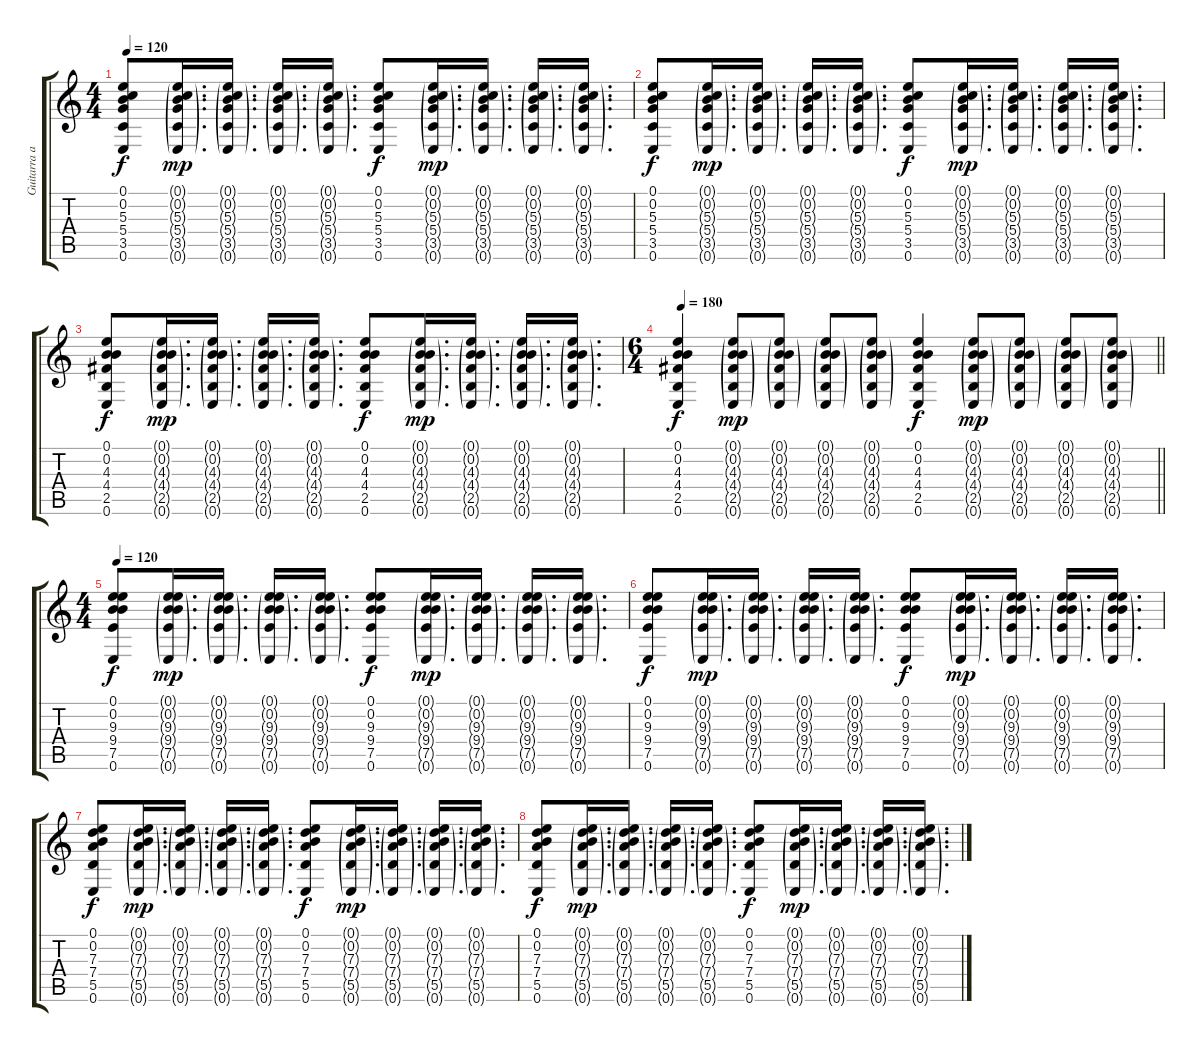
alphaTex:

\track ("Guitarra acústica" "Guitarra a") {instrument acousticguitarsteel}
\staff {score tabs}
\tuning (E4 B3 G3 D3 A2 E2) {hide}
\ts (4 4)
\tempo 120
\clef g2
\ks c
(0.1 0.2 5.3 5.4 3.5 0.6).8{dy f} (0.1{g} 0.2{g} 5.3{g} 5.4{g} 3.5{g} 0.6{g}).16{d dy mp} (0.1{g} 0.2{g} 5.3{g} 5.4{g} 3.5{g} 0.6{g}).16{d} (0.1{g} 0.2{g} 5.3{g} 5.4{g} 3.5{g} 0.6{g}).16{d} (0.1{g} 0.2{g} 5.3{g} 5.4{g} 3.5{g} 0.6{g}).16{d} (0.1 0.2 5.3 5.4 3.5 0.6).8{dy f} (0.1{g} 0.2{g} 5.3{g} 5.4{g} 3.5{g} 0.6{g}).16{d dy mp} (0.1{g} 0.2{g} 5.3{g} 5.4{g} 3.5{g} 0.6{g}).16{d} (0.1{g} 0.2{g} 5.3{g} 5.4{g} 3.5{g} 0.6{g}).16{d} (0.1{g} 0.2{g} 5.3{g} 5.4{g} 3.5{g} 0.6{g}).16{d} |
(0.1 0.2 5.3 5.4 3.5 0.6).8{dy f} (0.1{g} 0.2{g} 5.3{g} 5.4{g} 3.5{g} 0.6{g}).16{d dy mp} (0.1{g} 0.2{g} 5.3{g} 5.4{g} 3.5{g} 0.6{g}).16{d} (0.1{g} 0.2{g} 5.3{g} 5.4{g} 3.5{g} 0.6{g}).16{d} (0.1{g} 0.2{g} 5.3{g} 5.4{g} 3.5{g} 0.6{g}).16{d} (0.1 0.2 5.3 5.4 3.5 0.6).8{dy f} (0.1{g} 0.2{g} 5.3{g} 5.4{g} 3.5{g} 0.6{g}).16{d dy mp} (0.1{g} 0.2{g} 5.3{g} 5.4{g} 3.5{g} 0.6{g}).16{d} (0.1{g} 0.2{g} 5.3{g} 5.4{g} 3.5{g} 0.6{g}).16{d} (0.1{g} 0.2{g} 5.3{g} 5.4{g} 3.5{g} 0.6{g}).16{d} |
(0.1 0.2 4.3 4.4 2.5 0.6).8{dy f} (0.1{g} 0.2{g} 4.3{g} 4.4{g} 2.5{g} 0.6{g}).16{d dy mp} (0.1{g} 0.2{g} 4.3{g} 4.4{g} 2.5{g} 0.6{g}).16{d} (0.1{g} 0.2{g} 4.3{g} 4.4{g} 2.5{g} 0.6{g}).16{d} (0.1{g} 0.2{g} 4.3{g} 4.4{g} 2.5{g} 0.6{g}).16{d} (0.1 0.2 4.3 4.4 2.5 0.6).8{dy f} (0.1{g} 0.2{g} 4.3{g} 4.4{g} 2.5{g} 0.6{g}).16{d dy mp} (0.1{g} 0.2{g} 4.3{g} 4.4{g} 2.5{g} 0.6{g}).16{d} (0.1{g} 0.2{g} 4.3{g} 4.4{g} 2.5{g} 0.6{g}).16{d} (0.1{g} 0.2{g} 4.3{g} 4.4{g} 2.5{g} 0.6{g}).16{d} |
\ts (6 4)
\tempo 180
\barLineRight lightlight
(0.1 0.2 4.3 4.4 2.5 0.6).4{dy f} (0.1{g} 0.2{g} 4.3{g} 4.4{g} 2.5{g} 0.6{g}).8{dy mp} (0.1{g} 0.2{g} 4.3{g} 4.4{g} 2.5{g} 0.6{g}).8 (0.1{g} 0.2{g} 4.3{g} 4.4{g} 2.5{g} 0.6{g}).8 (0.1{g} 0.2{g} 4.3{g} 4.4{g} 2.5{g} 0.6{g}).8 (0.1 0.2 4.3 4.4 2.5 0.6).4{dy f} (0.1{g} 0.2{g} 4.3{g} 4.4{g} 2.5{g} 0.6{g}).8{dy mp} (0.1{g} 0.2{g} 4.3{g} 4.4{g} 2.5{g} 0.6{g}).8 (0.1{g} 0.2{g} 4.3{g} 4.4{g} 2.5{g} 0.6{g}).8 (0.1{g} 0.2{g} 4.3{g} 4.4{g} 2.5{g} 0.6{g}).8 |
\ts (4 4)
\tempo 120
(0.1 0.2 9.3 9.4 7.5 0.6).8{dy f} (0.1{g} 0.2{g} 9.3{g} 9.4{g} 7.5{g} 0.6{g}).16{d dy mp} (0.1{g} 0.2{g} 9.3{g} 9.4{g} 7.5{g} 0.6{g}).16{d} (0.1{g} 0.2{g} 9.3{g} 9.4{g} 7.5{g} 0.6{g}).16{d} (0.1{g} 0.2{g} 9.3{g} 9.4{g} 7.5{g} 0.6{g}).16{d} (0.1 0.2 9.3 9.4 7.5 0.6).8{dy f} (0.1{g} 0.2{g} 9.3{g} 9.4{g} 7.5{g} 0.6{g}).16{d dy mp} (0.1{g} 0.2{g} 9.3{g} 9.4{g} 7.5{g} 0.6{g}).16{d} (0.1{g} 0.2{g} 9.3{g} 9.4{g} 7.5{g} 0.6{g}).16{d} (0.1{g} 0.2{g} 9.3{g} 9.4{g} 7.5{g} 0.6{g}).16{d} |
(0.1 0.2 9.3 9.4 7.5 0.6).8{dy f} (0.1{g} 0.2{g} 9.3{g} 9.4{g} 7.5{g} 0.6{g}).16{d dy mp} (0.1{g} 0.2{g} 9.3{g} 9.4{g} 7.5{g} 0.6{g}).16{d} (0.1{g} 0.2{g} 9.3{g} 9.4{g} 7.5{g} 0.6{g}).16{d} (0.1{g} 0.2{g} 9.3{g} 9.4{g} 7.5{g} 0.6{g}).16{d} (0.1 0.2 9.3 9.4 7.5 0.6).8{dy f} (0.1{g} 0.2{g} 9.3{g} 9.4{g} 7.5{g} 0.6{g}).16{d dy mp} (0.1{g} 0.2{g} 9.3{g} 9.4{g} 7.5{g} 0.6{g}).16{d} (0.1{g} 0.2{g} 9.3{g} 9.4{g} 7.5{g} 0.6{g}).16{d} (0.1{g} 0.2{g} 9.3{g} 9.4{g} 7.5{g} 0.6{g}).16{d} |
(0.1 0.2 7.3 7.4 5.5 0.6).8{dy f} (0.1{g} 0.2{g} 7.3{g} 7.4{g} 5.5{g} 0.6{g}).16{d dy mp} (0.1{g} 0.2{g} 7.3{g} 7.4{g} 5.5{g} 0.6{g}).16{d} (0.1{g} 0.2{g} 7.3{g} 7.4{g} 5.5{g} 0.6{g}).16{d} (0.1{g} 0.2{g} 7.3{g} 7.4{g} 5.5{g} 0.6{g}).16{d} (0.1 0.2 7.3 7.4 5.5 0.6).8{dy f} (0.1{g} 0.2{g} 7.3{g} 7.4{g} 5.5{g} 0.6{g}).16{d dy mp} (0.1{g} 0.2{g} 7.3{g} 7.4{g} 5.5{g} 0.6{g}).16{d} (0.1{g} 0.2{g} 7.3{g} 7.4{g} 5.5{g} 0.6{g}).16{d} (0.1{g} 0.2{g} 7.3{g} 7.4{g} 5.5{g} 0.6{g}).16{d} |
(0.1 0.2 7.3 7.4 5.5 0.6).8{dy f} (0.1{g} 0.2{g} 7.3{g} 7.4{g} 5.5{g} 0.6{g}).16{d dy mp} (0.1{g} 0.2{g} 7.3{g} 7.4{g} 5.5{g} 0.6{g}).16{d} (0.1{g} 0.2{g} 7.3{g} 7.4{g} 5.5{g} 0.6{g}).16{d} (0.1{g} 0.2{g} 7.3{g} 7.4{g} 5.5{g} 0.6{g}).16{d} (0.1 0.2 7.3 7.4 5.5 0.6).8{dy f} (0.1{g} 0.2{g} 7.3{g} 7.4{g} 5.5{g} 0.6{g}).16{d dy mp} (0.1{g} 0.2{g} 7.3{g} 7.4{g} 5.5{g} 0.6{g}).16{d} (0.1{g} 0.2{g} 7.3{g} 7.4{g} 5.5{g} 0.6{g}).16{d} (0.1{g} 0.2{g} 7.3{g} 7.4{g} 5.5{g} 0.6{g}).16{d}
